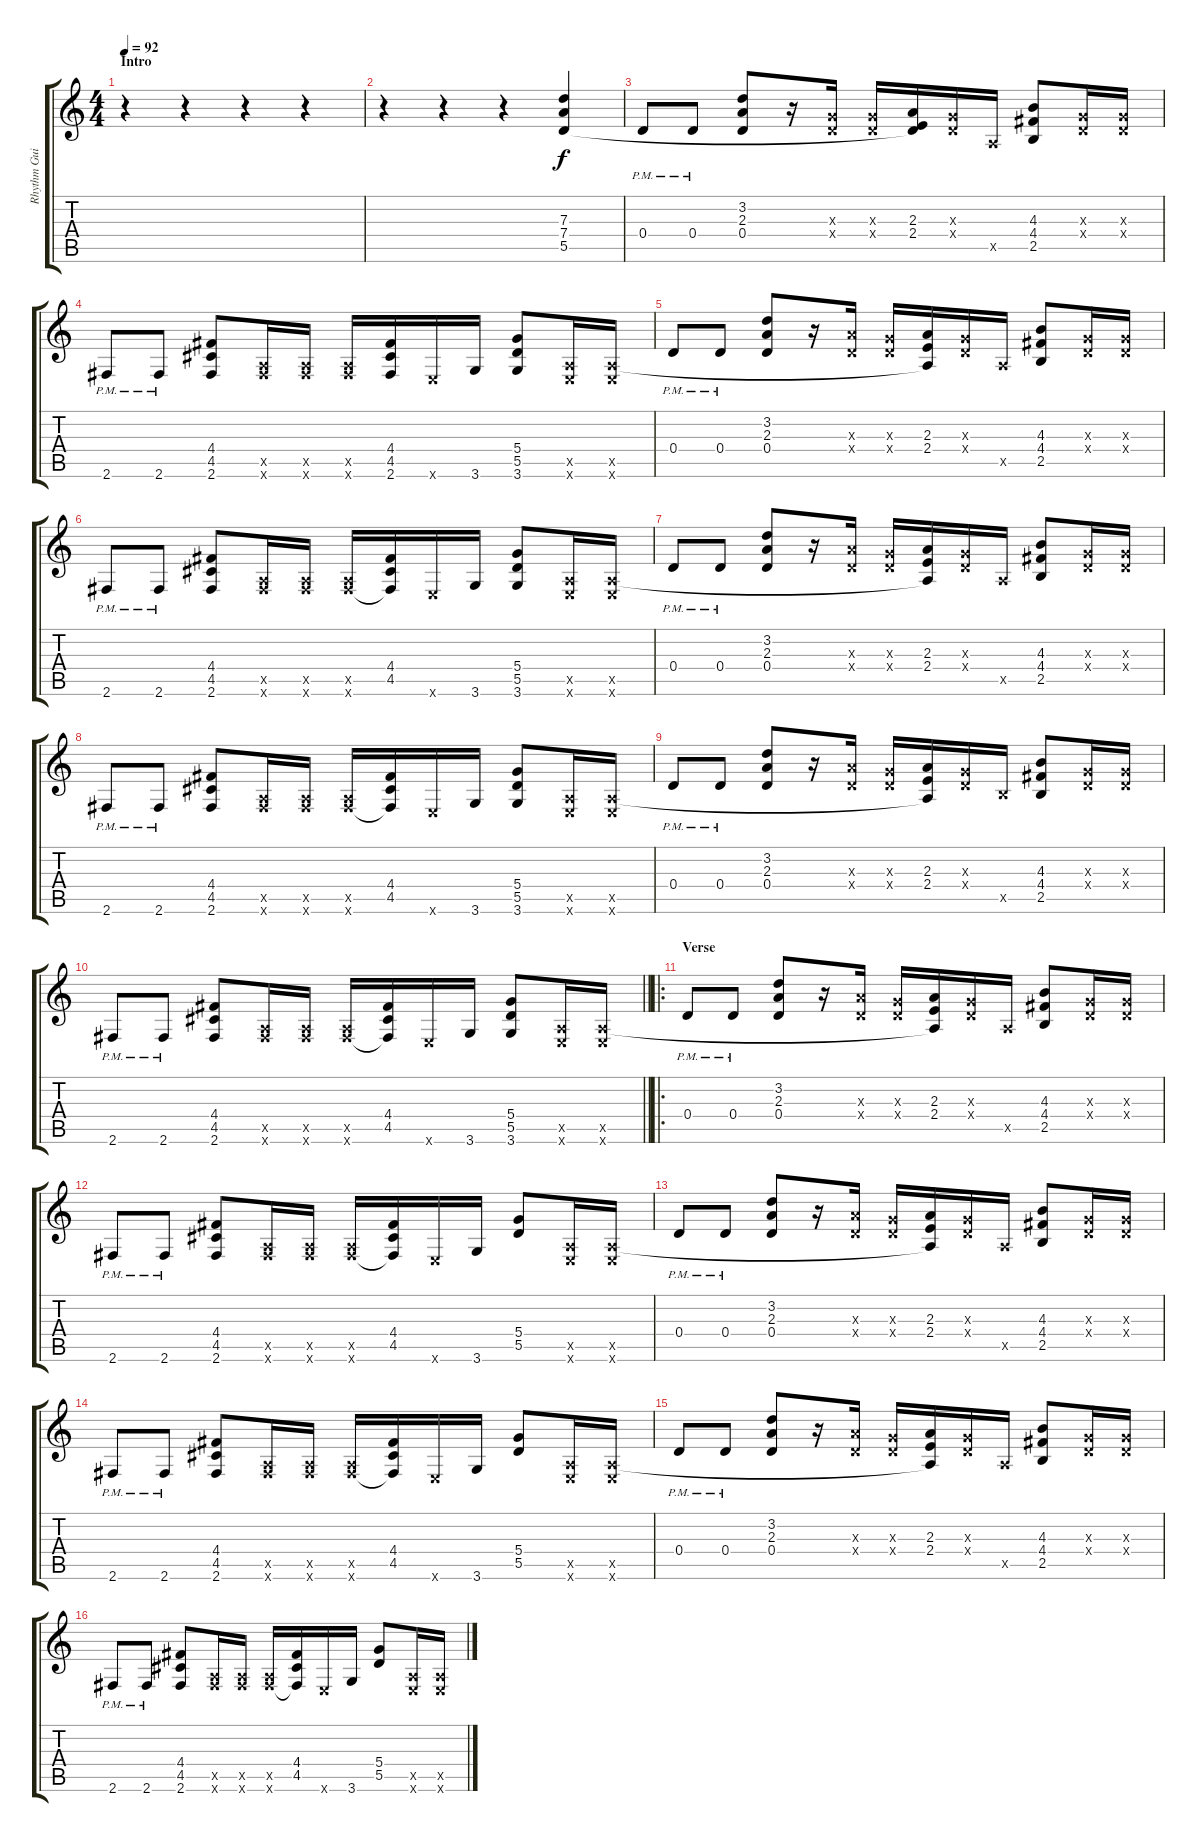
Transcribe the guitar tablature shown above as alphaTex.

\track ("Rhythm Guitar" "Rhythm Gui") {instrument overdrivenguitar}
\staff {score tabs}
\tuning (E4 B3 G3 D3 A2 E2) {hide}
\ts (4 4)
\section ("" "Intro")
\tempo 92
\clef g2
\ks c
r.4{dy f instrument overdrivenguitar} r.4 r.4 r.4 |
r.4 r.4 r.4 (7.3 7.4 5.5).4 |
0.4{pm}.8 0.4{pm}.8 (3.2 2.3 0.4).8 r.16 (0.3{x} 0.4{x}).16 (0.3{x} 0.4{x}).16 (2.3 2.4 5.5{t}).16 (0.3{x} 0.4{x}).16 0.5{x}.16 (4.3 4.4 2.5).8 (0.3{x} 0.4{x}).16 (0.3{x} 0.4{x}).16 |
2.6{pm}.8 2.6{pm}.8 (4.4 4.5 2.6).8 (0.5{x} 2.6{x}).16 (0.5{x} 2.6{x}).16 (0.5{x} 2.6{x}).16 (4.4 4.5 2.6).16 0.6{x}.16 3.6.16 (5.4 5.5 3.6).8 (0.5{x} 0.6{x}).16 (0.5{x} 0.6{x}).16 |
0.4{pm}.8 0.4{pm}.8 (3.2 2.3 0.4).8 r.16 (2.3{x} 0.4{x}).16 (0.3{x} 0.4{x}).16 (2.3 2.4 0.5{t}).16 (0.3{x} 0.4{x}).16 0.5{x}.16 (4.3 4.4 2.5).8 (0.3{x} 0.4{x}).16 (0.3{x} 0.4{x}).16 |
2.6{pm}.8 2.6{pm}.8 (4.4 4.5 2.6).8 (0.5{x} 2.6{x}).16 (0.5{x} 2.6{x}).16 (0.5{x} 2.6{x}).16 (4.4 4.5 2.6{t}).16 0.6{x}.16 3.6.16 (5.4 5.5 3.6).8 (0.5{x} 0.6{x}).16 (0.5{x} 0.6{x}).16 |
0.4{pm}.8 0.4{pm}.8 (3.2 2.3 0.4).8 r.16 (2.3{x} 0.4{x}).16 (0.3{x} 0.4{x}).16 (2.3 2.4 0.5{t}).16 (0.3{x} 0.4{x}).16 0.5{x}.16 (4.3 4.4 2.5).8 (0.3{x} 0.4{x}).16 (0.3{x} 0.4{x}).16 |
2.6{pm}.8 2.6{pm}.8 (4.4 4.5 2.6).8 (0.5{x} 2.6{x}).16 (0.5{x} 2.6{x}).16 (0.5{x} 2.6{x}).16 (4.4 4.5 2.6{t}).16 0.6{x}.16 3.6.16 (5.4 5.5 3.6).8 (0.5{x} 0.6{x}).16 (0.5{x} 0.6{x}).16 |
0.4{pm}.8 0.4{pm}.8 (3.2 2.3 0.4).8 r.16 (2.3{x} 0.4{x}).16 (0.3{x} 0.4{x}).16 (2.3 2.4 0.5{t}).16 (0.3{x} 0.4{x}).16 2.5{x}.16 (4.3 4.4 2.5).8 (0.3{x} 0.4{x}).16 (0.3{x} 0.4{x}).16 |
\barLineRight lightlight
2.6{pm}.8 2.6{pm}.8 (4.4 4.5 2.6).8 (0.5{x} 2.6{x}).16 (0.5{x} 2.6{x}).16 (0.5{x} 2.6{x}).16 (4.4 4.5 2.6{t}).16 0.6{x}.16 3.6.16 (5.4 5.5 3.6).8 (0.5{x} 0.6{x}).16 (0.5{x} 0.6{x}).16 |
\ro
\section ("" "Verse")
0.4{pm}.8 0.4{pm}.8 (3.2 2.3 0.4).8 r.16 (2.3{x} 0.4{x}).16 (0.3{x} 0.4{x}).16 (2.3 2.4 0.5{t}).16 (0.3{x} 0.4{x}).16 0.5{x}.16 (4.3 4.4 2.5).8 (0.3{x} 0.4{x}).16 (0.3{x} 0.4{x}).16 |
2.6{pm}.8 2.6{pm}.8 (4.4 4.5 2.6).8 (0.5{x} 2.6{x}).16 (0.5{x} 2.6{x}).16 (0.5{x} 2.6{x}).16 (4.4 4.5 2.6{t}).16 0.6{x}.16 3.6.16 (5.4 5.5).8 (0.5{x} 0.6{x}).16 (0.5{x} 0.6{x}).16 |
0.4{pm}.8 0.4{pm}.8 (3.2 2.3 0.4).8 r.16 (2.3{x} 0.4{x}).16 (0.3{x} 0.4{x}).16 (2.3 2.4 0.5{t}).16 (0.3{x} 0.4{x}).16 0.5{x}.16 (4.3 4.4 2.5).8 (0.3{x} 0.4{x}).16 (0.3{x} 0.4{x}).16 |
2.6{pm}.8 2.6{pm}.8 (4.4 4.5 2.6).8 (0.5{x} 2.6{x}).16 (0.5{x} 2.6{x}).16 (0.5{x} 2.6{x}).16 (4.4 4.5 2.6{t}).16 0.6{x}.16 3.6.16 (5.4 5.5).8 (0.5{x} 0.6{x}).16 (0.5{x} 0.6{x}).16 |
0.4{pm}.8 0.4{pm}.8 (3.2 2.3 0.4).8 r.16 (2.3{x} 0.4{x}).16 (0.3{x} 0.4{x}).16 (2.3 2.4 0.5{t}).16 (0.3{x} 0.4{x}).16 0.5{x}.16 (4.3 4.4 2.5).8 (0.3{x} 0.4{x}).16 (0.3{x} 0.4{x}).16 |
2.6{pm}.8 2.6{pm}.8 (4.4 4.5 2.6).8 (0.5{x} 2.6{x}).16 (0.5{x} 2.6{x}).16 (0.5{x} 2.6{x}).16 (4.4 4.5 2.6{t}).16 0.6{x}.16 3.6.16 (5.4 5.5).8 (0.5{x} 0.6{x}).16 (0.5{x} 0.6{x}).16
